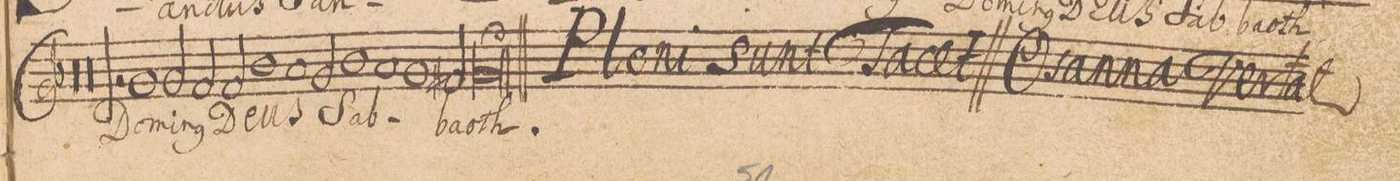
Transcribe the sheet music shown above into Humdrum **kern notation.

**kern	**text
*I"CANTVS.	*
*clefG2	*
*k[b-]	*
*met(C|)	*
*M2/1	*
=18-	=18-
00r	.
=19-	=19-
=20-	=20-
00r	.
=21-	=21-
=22-	=22-
2rg	.
1g/	Do-
=23-	=23-
2g/	-mi-
2f/	-n(us)
2f/	DE-
=24-	=24-
1b-	.
1a	-US
=25-	=25-
2g/	Sab-
1b-	.
1a/	.
=26-	=26-
1g	.
2f#X/	-ba-
=27-	=27-
0g;>	-oth.
=28||	=28||
*M2/1	*
*met(C|)	*
0ryy	.
=29-	=29-
0ryy	.
=30-	=30-
0ryy	.
=31-	=31-
0ryy	.
=32-	=32-
0ryy	.
=33-	=33-
0ryy	.
=34-	=34-
0ryy	.
=35-	=35-
0ryy	.
=36-	=36-
0ryy	.
=37-	=37-
0ryy	.
=38-	=38-
0ryy	.
=39-	=39-
0ryy	.
=40-	=40-
0ryy	.
=41-	=41-
0ryy	.
=42-	=42-
0ryy	.
=43-	=43-
0ryy	.
=44-	=44-
0ryy	.
=45-	=45-
0ryy	.
=46-	=46-
0ryy	.
=47-	=47-
0ryy	.
=48-	=48-
0ryy	.
=49||	=49||
*M2/1	*
*met(C|)	*
*-	*-
